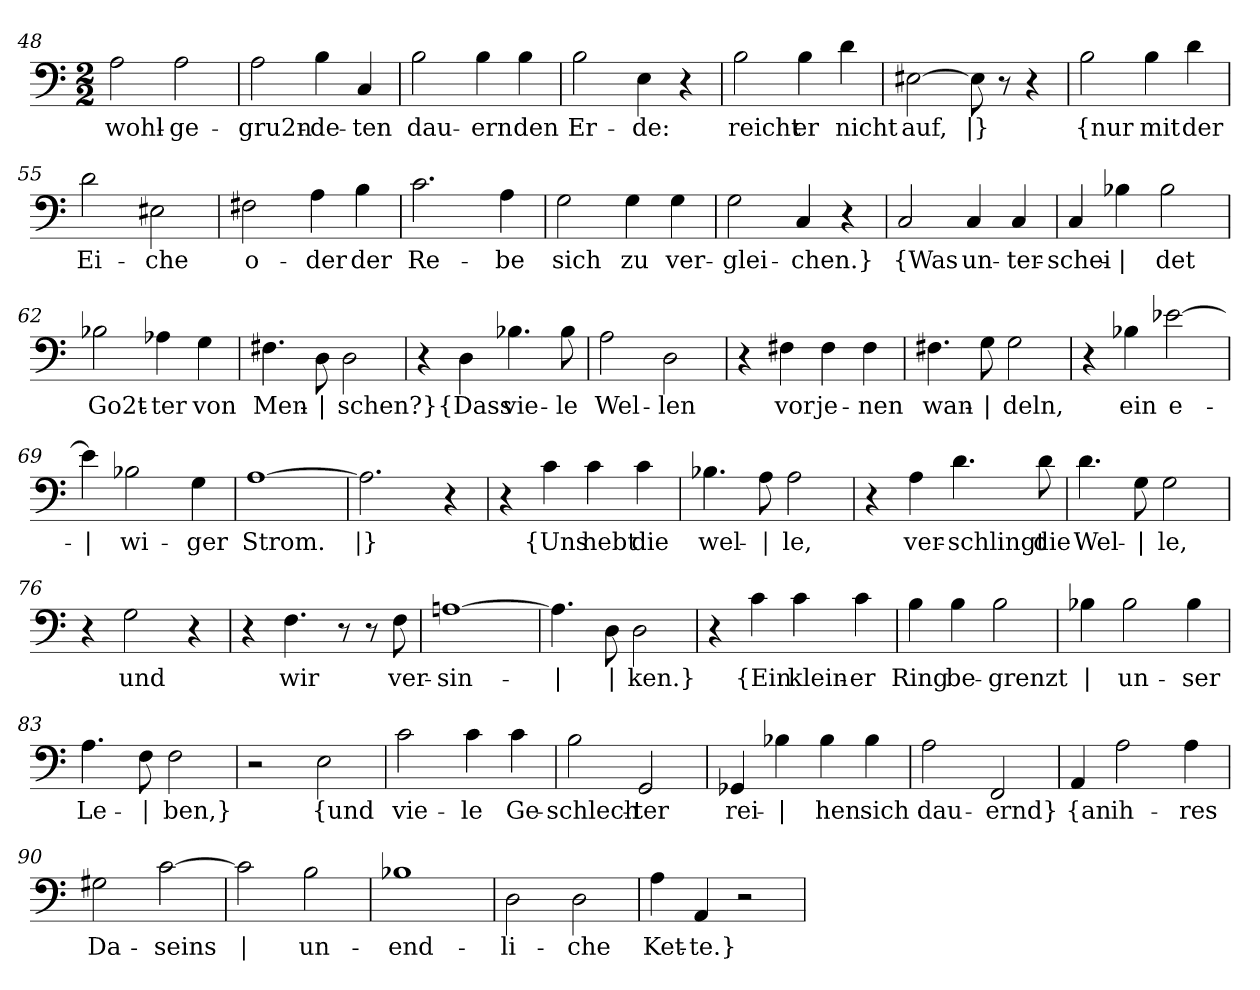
**kern	**text
*part1	*part1
*staff1	*staff1
*clefF4	*
*k[]	*
*M2/2	*
=48	=48
!	!LO:LY:b
2A\	wohl-
!	!LO:LY:b
2A\	-ge-
!!LO:LB:g=z
=49	=49
!	!LO:LY:b
2A\	-gru2n-
!	!LO:LY:b
4B\	-de-
!	!LO:LY:b
4C/	-ten
=50	=50
!	!LO:LY:b
2B\	dau-
!	!LO:LY:b
4B\	-ern
!	!LO:LY:b
4B\	den
=51	=51
!	!LO:LY:b
2B\	Er-
!	!LO:LY:b
4E\	-de:
4r	.
=52	=52
!	!LO:LY:b
2B\	reicht
!	!LO:LY:b
4B\	er
!	!LO:LY:b
4d\	nicht
=53	=53
!	!LO:LY:b
[2E#X\	auf,
!	!LO:LY:b
8E#\]	|}
8r	.
4r	.
=54	=54
!	!LO:LY:b
2B\	{nur
!	!LO:LY:b
4B\	mit
!	!LO:LY:b
4d\	der
=55	=55
!	!LO:LY:b
2d\	Ei-
!	!LO:LY:b
2E#X\	-che
!!LO:LB:g=z
=56	=56
!	!LO:LY:b
2F#X\	o-
!	!LO:LY:b
4A\	-der
!	!LO:LY:b
4B\	der
=57	=57
!	!LO:LY:b
2.c\	Re-
!	!LO:LY:b
4A\	-be
=58	=58
!	!LO:LY:b
2G\	sich
!	!LO:LY:b
4G\	zu
!	!LO:LY:b
4G\	ver-
=59	=59
!	!LO:LY:b
2G\	-glei-
!	!LO:LY:b
4C/	-chen.}
4r	.
=60	=60
!	!LO:LY:b
2C/	{Was
!	!LO:LY:b
4C/	un-
!	!LO:LY:b
4C/	-ter-
=61	=61
!	!LO:LY:b
4C/	-schei-
!	!LO:LY:b
4B-X\	|
!	!LO:LY:b
2B-\	-det
=62	=62
!	!LO:LY:b
2B-X\	Go2t-
!	!LO:LY:b
4A-X\	-ter
!	!LO:LY:b
4G\	von
!!LO:LB:g=z
=63	=63
!	!LO:LY:b
4.F#X\	Men-
!	!LO:LY:b
8D\	|
!	!LO:LY:b
2D\	-schen?}
=64	=64
4r	.
!	!LO:LY:b
4D\	{Dass
!	!LO:LY:b
4.B-X\	vie-
!	!LO:LY:b
8B-\	-le
=65	=65
!	!LO:LY:b
2A\	Wel-
!	!LO:LY:b
2D\	-len
=66	=66
4r	.
!	!LO:LY:b
4F#X\	vor
!	!LO:LY:b
4F#\	je-
!	!LO:LY:b
4F#\	-nen
=67	=67
!	!LO:LY:b
4.F#X\	wan-
!	!LO:LY:b
8G\	|
!	!LO:LY:b
2G\	-deln,
=68	=68
4r	.
!	!LO:LY:b
4B-X\	ein
!	!LO:LY:b
[2e-X\	e-
=69	=69
!	!LO:LY:b
4e-\]	|
!	!LO:LY:b
2B-X\	-wi-
!	!LO:LY:b
4G\	-ger
!!LO:PB:g=z
=70	=70
!	!LO:LY:b
[1A	Strom.
=71	=71
!	!LO:LY:b
2.A\]	|}
4r	.
=72	=72
4r	.
!	!LO:LY:b
4c\	{Uns
!	!LO:LY:b
4c\	hebt
!	!LO:LY:b
4c\	die
=73	=73
!	!LO:LY:b
4.B-X\	wel-
!	!LO:LY:b
8A\	|
!	!LO:LY:b
2A\	-le,
=74	=74
4r	.
!	!LO:LY:b
4A\	ver-
!	!LO:LY:b
4.d\	-schlingt
!	!LO:LY:b
8d\	die
=75	=75
!	!LO:LY:b
4.d\	Wel-
!	!LO:LY:b
8G\	|
!	!LO:LY:b
2G\	-le,
=76	=76
4r	.
!	!LO:LY:b
2G\	und
4r	.
=77	=77
4r	.
!	!LO:LY:b
4.F\	wir
8r	.
8r	.
!	!LO:LY:b
8F\	ver-
=78	=78
!	!LO:LY:b
[1An	-sin-
!!LO:LB:g=z
=79	=79
!	!LO:LY:b
4.An\]	|
!	!LO:LY:b
8D\	|
!	!LO:LY:b
2D\	-ken.}
=80	=80
4r	.
!	!LO:LY:b
4c\	{Ein
!	!LO:LY:b
4c\	klein-
!	!LO:LY:b
4c\	-er
=81	=81
!	!LO:LY:b
4B\	Ring
!	!LO:LY:b
4B\	be-
!	!LO:LY:b
2B\	-grenzt
=82	=82
!	!LO:LY:b
4B-X\	|
!	!LO:LY:b
2B-\	un-
!	!LO:LY:b
4B-\	-ser
=83	=83
!	!LO:LY:b
4.A\	Le-
!	!LO:LY:b
8F\	|
!	!LO:LY:b
2F\	-ben,}
=84	=84
2r	.
!	!LO:LY:b
2E\	{und
=85	=85
!	!LO:LY:b
2c\	vie-
!	!LO:LY:b
4c\	-le
!	!LO:LY:b
4c\	Ge-
!!LO:LB:g=z
=86	=86
!	!LO:LY:b
2B\	-schlech-
!	!LO:LY:b
2GG/	-ter
=87	=87
!	!LO:LY:b
4GG-X/	rei-
!	!LO:LY:b
4B-X\	|
!	!LO:LY:b
4B-\	-hen
!	!LO:LY:b
4B-\	sich
=88	=88
!	!LO:LY:b
2A\	dau-
!	!LO:LY:b
2FF/	-ernd}
=89	=89
!	!LO:LY:b
4AA/	{an
!	!LO:LY:b
2A\	ih-
!	!LO:LY:b
4A\	-res
=90	=90
!	!LO:LY:b
2G#X\	Da-
!	!LO:LY:b
[2c\	-seins
=91	=91
!	!LO:LY:b
2c\]	|
!	!LO:LY:b
2B\	un-
=92	=92
!	!LO:LY:b
1B-X	-end-
=93	=93
!	!LO:LY:b
2D\	-li-
!	!LO:LY:b
2D\	-che
!!LO:LB:g=z
=94	=94
!	!LO:LY:b
4A\	Ket-
!	!LO:LY:b
4AA/	-te.}
2r	.
=	=
*-	*-
